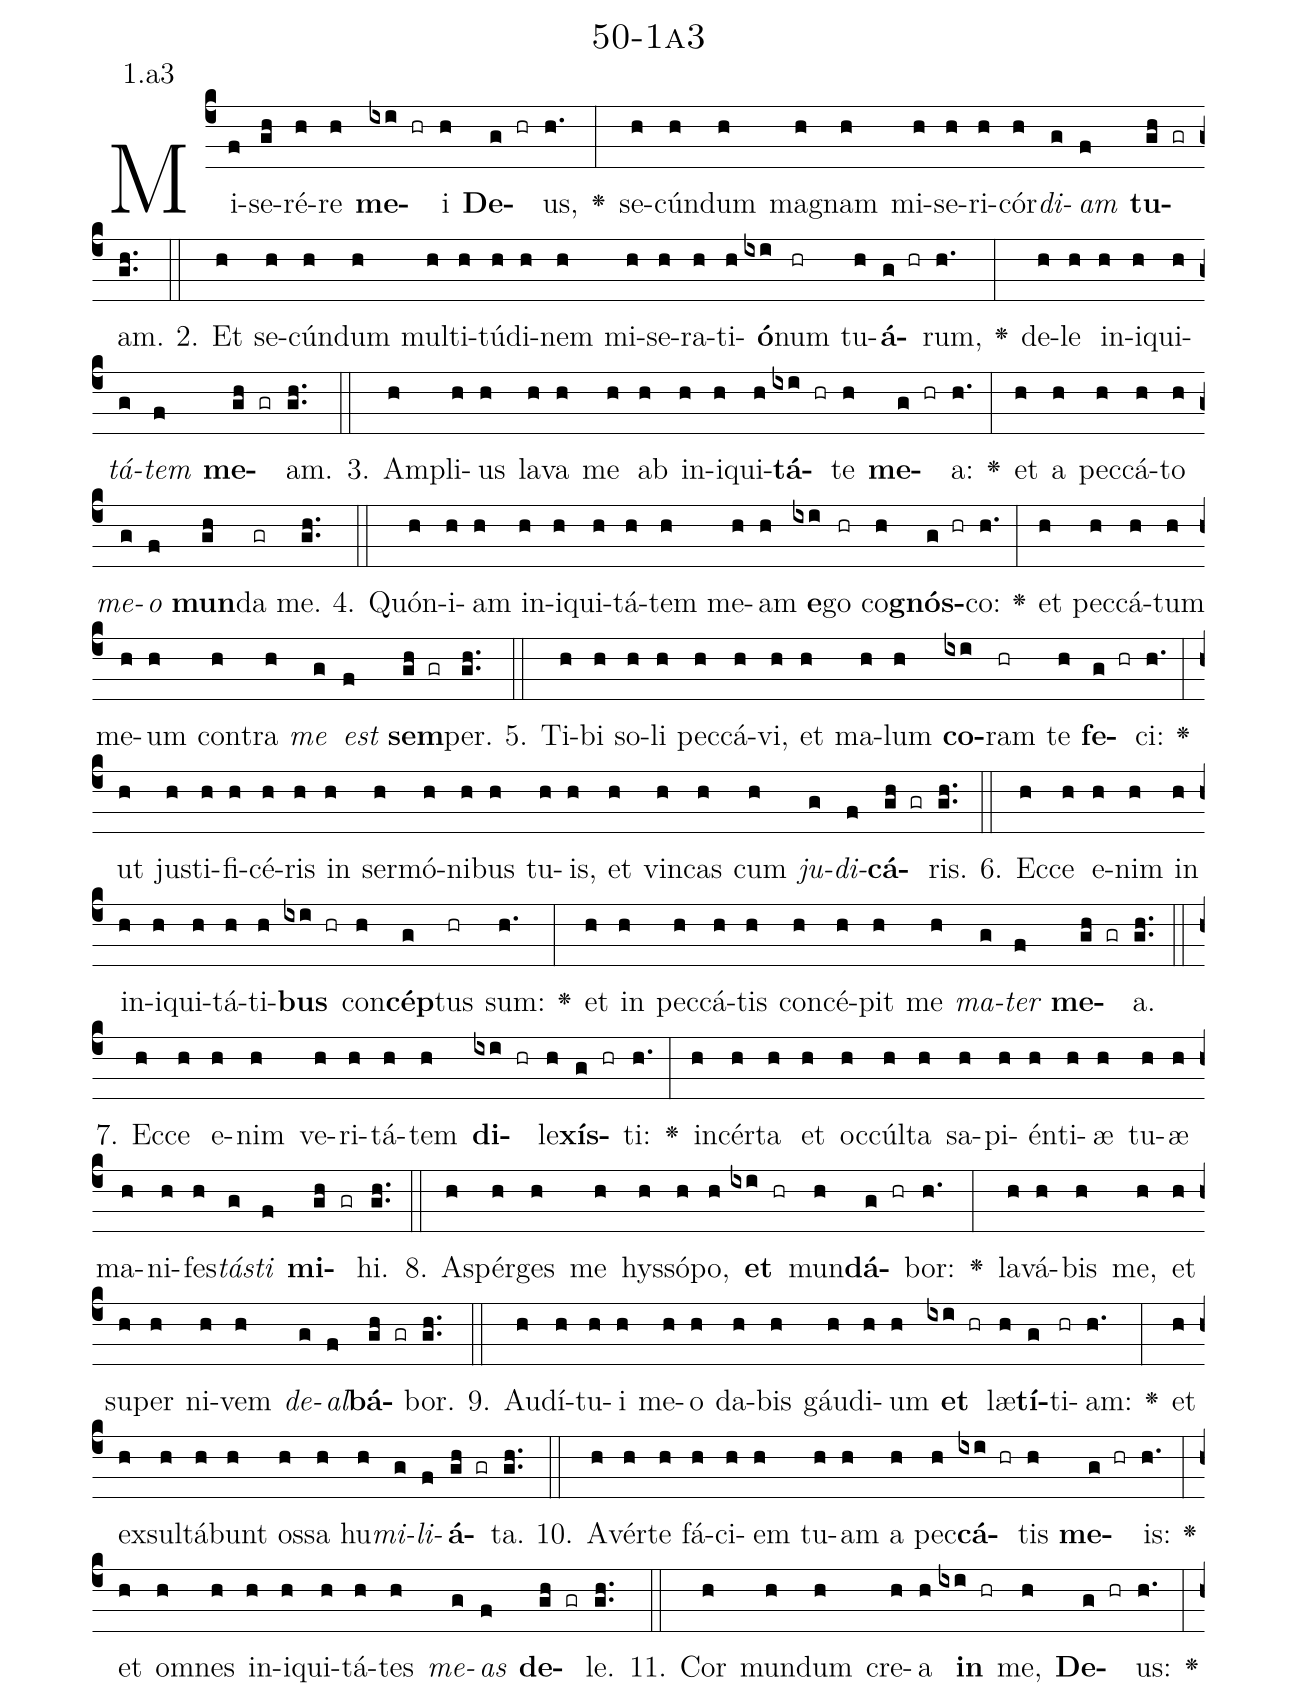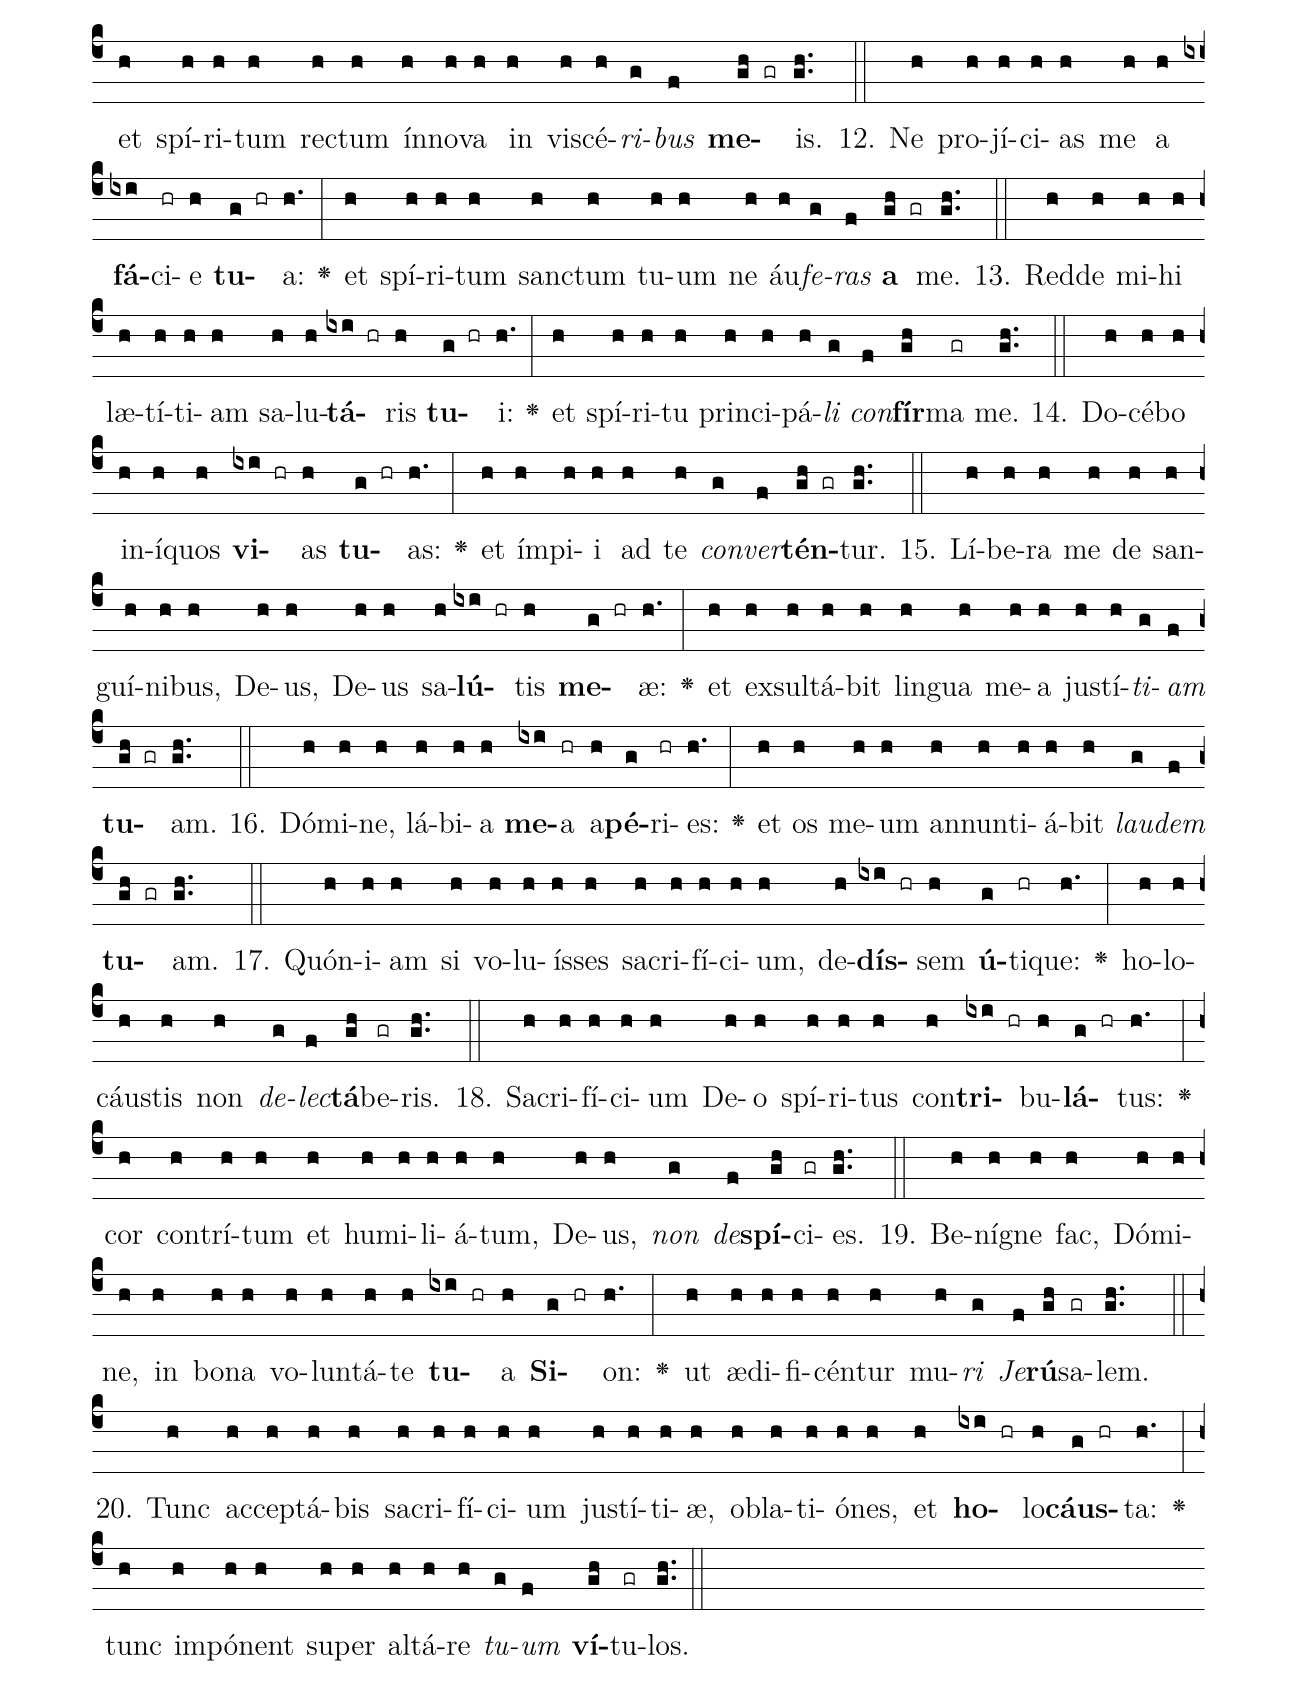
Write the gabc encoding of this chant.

name: 50-1a3;
annotation: 1.a3;
%%
(c4)Mi(f)se(gh)ré(h)re(h) <b>me</b>(ixi hr)i(h) <b>De</b>(g hr)us,(h.) <v>\greheightstar</v>(:) se(h)cún(h)dum(h) ma(h)gnam(h) mi(h)se(h)ri(h)cór(h)<i>di</i>(g)<i>am</i>(f) <b>tu</b>(gh gr)am.(gh..) (::)
2. Et(h) se(h)cún(h)dum(h) mul(h)ti(h)tú(h)di(h)nem(h) mi(h)se(h)ra(h)ti(h)<b>ó</b>(ixi)num(hr) tu(h)<b>á</b>(g hr)rum,(h.) <v>\greheightstar</v>(:) de(h)le(h) in(h)i(h)qui(h)<i>tá</i>(g)<i>tem</i>(f) <b>me</b>(gh gr)am.(gh..) (::)
3. Am(h)pli(h)us(h) la(h)va(h) me(h) ab(h) in(h)i(h)qui(h)<b>tá</b>(ixi hr)te(h) <b>me</b>(g hr)a:(h.) <v>\greheightstar</v>(:) et(h) a(h) pec(h)cá(h)to(h) <i>me</i>(g)<i>o</i>(f) <b>mun</b>(gh)da(gr) me.(gh..) (::)
4. Quón(h)i(h)am(h) in(h)i(h)qui(h)tá(h)tem(h) me(h)am(h) <b>e</b>(ixi)go(hr) co(h)<b>gnós</b>(g hr)co:(h.) <v>\greheightstar</v>(:) et(h) pec(h)cá(h)tum(h) me(h)um(h) con(h)tra(h) <i>me</i>(g) <i>est</i>(f) <b>sem</b>(gh gr)per.(gh..) (::)
5. Ti(h)bi(h) so(h)li(h) pec(h)cá(h)vi,(h) et(h) ma(h)lum(h) <b>co</b>(ixi)ram(hr) te(h) <b>fe</b>(g hr)ci:(h.) <v>\greheightstar</v>(:) ut(h) jus(h)ti(h)fi(h)cé(h)ris(h) in(h) ser(h)mó(h)ni(h)bus(h) tu(h)is,(h) et(h) vin(h)cas(h) cum(h) <i>ju</i>(g)<i>di</i>(f)<b>cá</b>(gh gr)ris.(gh..) (::)
6. Ec(h)ce(h) e(h)nim(h) in(h) in(h)i(h)qui(h)tá(h)ti(h)<b>bus</b>(ixi hr) con(h)<b>cép</b>(g)tus(hr) sum:(h.) <v>\greheightstar</v>(:) et(h) in(h) pec(h)cá(h)tis(h) con(h)cé(h)pit(h) me(h) <i>ma</i>(g)<i>ter</i>(f) <b>me</b>(gh gr)a.(gh..) (::)
7. Ec(h)ce(h) e(h)nim(h) ve(h)ri(h)tá(h)tem(h) <b>di</b>(ixi hr)le(h)<b>xís</b>(g hr)ti:(h.) <v>\greheightstar</v>(:) in(h)cér(h)ta(h) et(h) oc(h)cúl(h)ta(h) sa(h)pi(h)én(h)ti(h)æ(h) tu(h)æ(h) ma(h)ni(h)fes(h)<i>tás</i>(g)<i>ti</i>(f) <b>mi</b>(gh gr)hi.(gh..) (::)
8. A(h)spér(h)ges(h) me(h) hys(h)só(h)po,(h) <b>et</b>(ixi hr) mun(h)<b>dá</b>(g hr)bor:(h.) <v>\greheightstar</v>(:) la(h)vá(h)bis(h) me,(h) et(h) su(h)per(h) ni(h)vem(h) <i>de</i>(g)<i>al</i>(f)<b>bá</b>(gh gr)bor.(gh..) (::)
9. Au(h)dí(h)tu(h)i(h) me(h)o(h) da(h)bis(h) gáu(h)di(h)um(h) <b>et</b>(ixi hr) læ(h)<b>tí</b>(g)ti(hr)am:(h.) <v>\greheightstar</v>(:) et(h) ex(h)sul(h)tá(h)bunt(h) os(h)sa(h) hu(h)<i>mi</i>(g)<i>li</i>(f)<b>á</b>(gh gr)ta.(gh..) (::)
10. A(h)vér(h)te(h) fá(h)ci(h)em(h) tu(h)am(h) a(h) pec(h)<b>cá</b>(ixi hr)tis(h) <b>me</b>(g hr)is:(h.) <v>\greheightstar</v>(:) et(h) om(h)nes(h) in(h)i(h)qui(h)tá(h)tes(h) <i>me</i>(g)<i>as</i>(f) <b>de</b>(gh gr)le.(gh..) (::)
11. Cor(h) mun(h)dum(h) cre(h)a(h) <b>in</b>(ixi hr) me,(h) <b>De</b>(g hr)us:(h.) <v>\greheightstar</v>(:) et(h) spí(h)ri(h)tum(h) rec(h)tum(h) ín(h)no(h)va(h) in(h) vi(h)scé(h)<i>ri</i>(g)<i>bus</i>(f) <b>me</b>(gh gr)is.(gh..) (::)
12. Ne(h) pro(h)jí(h)ci(h)as(h) me(h) a(h) <b>fá</b>(ixi)ci(hr)e(h) <b>tu</b>(g hr)a:(h.) <v>\greheightstar</v>(:) et(h) spí(h)ri(h)tum(h) sanc(h)tum(h) tu(h)um(h) ne(h) áu(h)<i>fe</i>(g)<i>ras</i>(f) <b>a</b>(gh gr) me.(gh..) (::)
13. Red(h)de(h) mi(h)hi(h) læ(h)tí(h)ti(h)am(h) sa(h)lu(h)<b>tá</b>(ixi hr)ris(h) <b>tu</b>(g hr)i:(h.) <v>\greheightstar</v>(:) et(h) spí(h)ri(h)tu(h) prin(h)ci(h)pá(h)<i>li</i>(g) <i>con</i>(f)<b>fír</b>(gh)ma(gr) me.(gh..) (::)
14. Do(h)cé(h)bo(h) in(h)í(h)quos(h) <b>vi</b>(ixi hr)as(h) <b>tu</b>(g hr)as:(h.) <v>\greheightstar</v>(:) et(h) ím(h)pi(h)i(h) ad(h) te(h) <i>con</i>(g)<i>ver</i>(f)<b>tén</b>(gh gr)tur.(gh..) (::)
15. Lí(h)be(h)ra(h) me(h) de(h) san(h)guí(h)ni(h)bus,(h) De(h)us,(h) De(h)us(h) sa(h)<b>lú</b>(ixi hr)tis(h) <b>me</b>(g hr)æ:(h.) <v>\greheightstar</v>(:) et(h) ex(h)sul(h)tá(h)bit(h) lin(h)gua(h) me(h)a(h) jus(h)tí(h)<i>ti</i>(g)<i>am</i>(f) <b>tu</b>(gh gr)am.(gh..) (::)
16. Dó(h)mi(h)ne,(h) lá(h)bi(h)a(h) <b>me</b>(ixi)a(hr) a(h)<b>pé</b>(g)ri(hr)es:(h.) <v>\greheightstar</v>(:) et(h) os(h) me(h)um(h) an(h)nun(h)ti(h)á(h)bit(h) <i>lau</i>(g)<i>dem</i>(f) <b>tu</b>(gh gr)am.(gh..) (::)
17. Quón(h)i(h)am(h) si(h) vo(h)lu(h)ís(h)ses(h) sa(h)cri(h)fí(h)ci(h)um,(h) de(h)<b>dís</b>(ixi hr)sem(h) <b>ú</b>(g)ti(hr)que:(h.) <v>\greheightstar</v>(:) ho(h)lo(h)cáus(h)tis(h) non(h) <i>de</i>(g)<i>lec</i>(f)<b>tá</b>(gh)be(gr)ris.(gh..) (::)
18. Sa(h)cri(h)fí(h)ci(h)um(h) De(h)o(h) spí(h)ri(h)tus(h) con(h)<b>tri</b>(ixi hr)bu(h)<b>lá</b>(g hr)tus:(h.) <v>\greheightstar</v>(:) cor(h) con(h)trí(h)tum(h) et(h) hu(h)mi(h)li(h)á(h)tum,(h) De(h)us,(h) <i>non</i>(g) <i>de</i>(f)<b>spí</b>(gh)ci(gr)es.(gh..) (::)
19. Be(h)ní(h)gne(h) fac,(h) Dó(h)mi(h)ne,(h) in(h) bo(h)na(h) vo(h)lun(h)tá(h)te(h) <b>tu</b>(ixi hr)a(h) <b>Si</b>(g hr)on:(h.) <v>\greheightstar</v>(:) ut(h) æ(h)di(h)fi(h)cén(h)tur(h) mu(h)<i>ri</i>(g) <i>Je</i>(f)<b>rú</b>(gh)sa(gr)lem.(gh..) (::)
20. Tunc(h) ac(h)cep(h)tá(h)bis(h) sa(h)cri(h)fí(h)ci(h)um(h) jus(h)tí(h)ti(h)æ,(h) ob(h)la(h)ti(h)ó(h)nes,(h) et(h) <b>ho</b>(ixi hr)lo(h)<b>cáus</b>(g hr)ta:(h.) <v>\greheightstar</v>(:) tunc(h) im(h)pó(h)nent(h) su(h)per(h) al(h)tá(h)re(h) <i>tu</i>(g)<i>um</i>(f) <b>ví</b>(gh)tu(gr)los.(gh..) (::)
